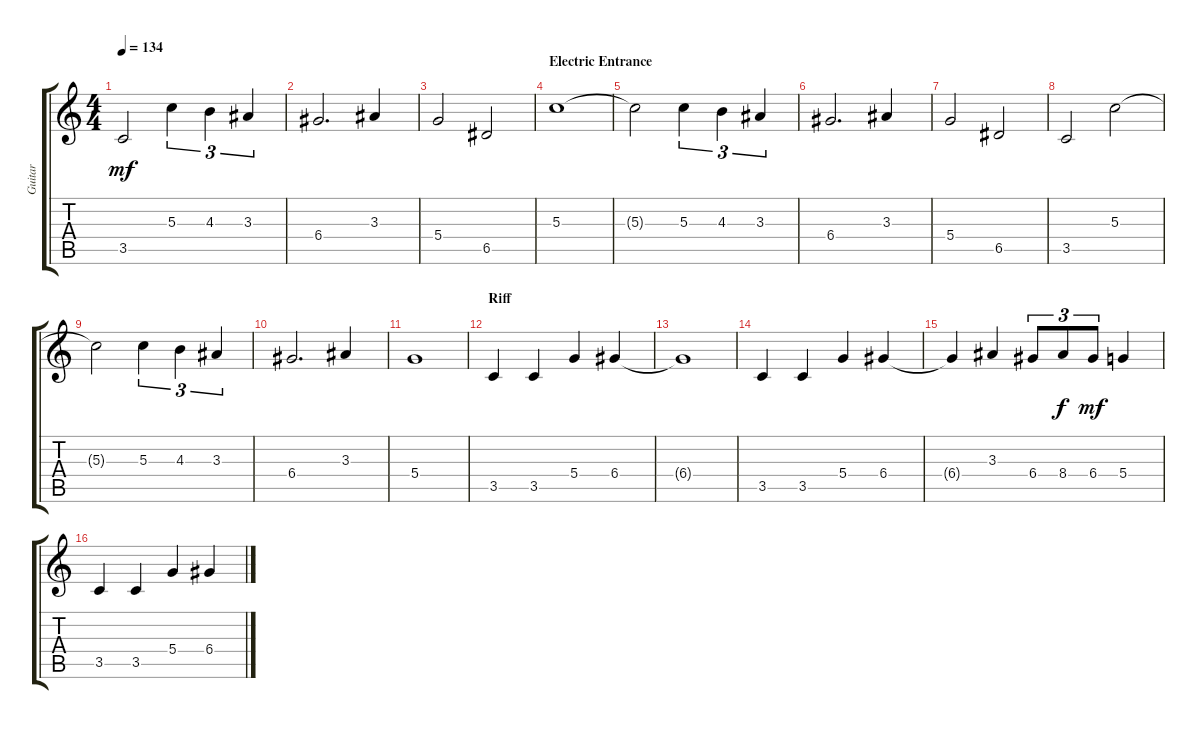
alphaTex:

\track ("Guitar" "Guitar") {instrument electricguitarclean}
\staff {score tabs}
\tuning (E4 B3 G3 D3 A2 E2) {hide}
\ts (4 4)
\tempo 134
\clef g2
\ks c
3.5{t}.2{dy mf} 5.3.4{tu (3 2)} 4.3.4{tu (3 2)} 3.3.4{tu (3 2)} |
6.4.2{d} 3.3.4 |
5.4.2 6.5.2 |
\section ("" "Electric Entrance")
5.3.1 |
5.3{t}.2 5.3.4{tu (3 2)} 4.3.4{tu (3 2)} 3.3.4{tu (3 2)} |
6.4.2{d} 3.3.4 |
5.4.2 6.5.2 |
3.5.2 5.3.2 |
5.3{t}.2 5.3.4{tu (3 2)} 4.3.4{tu (3 2)} 3.3.4{tu (3 2)} |
6.4.2{d} 3.3.4 |
5.4.1 |
\section ("" "Riff")
3.5.4 3.5.4 5.4.4 6.4.4 |
6.4{t}.1 |
3.5.4 3.5.4 5.4.4 6.4.4 |
6.4{t}.4 3.3.4 6.4.8{tu (3 2)} 8.4.8{tu (3 2) dy f} 6.4.8{tu (3 2) dy mf} 5.4.4 |
3.5.4 3.5.4 5.4.4 6.4.4
